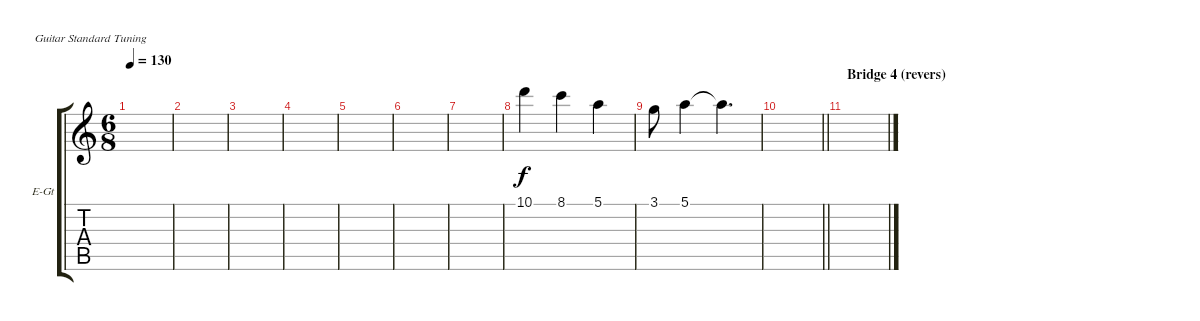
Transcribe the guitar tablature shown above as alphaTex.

\bracketExtendMode groupsimilarinstruments
\firstSystemTrackNameOrientation horizontal
\otherSystemsTrackNameOrientation horizontal
\track ("vocal (Artur Potemkin)" "E-Gt") {instrument electricguitarclean}
\staff {score tabs}
\tuning (E4 B3 G3 D3 A2 E2)
\ts (6 8)
\tempo 130
\clef g2
\scale
0.333333
\ks aminor
|
\scale
0.333333 |
\scale
0.333333 |
\scale
0.333333 |
\scale
0.333333 |
\scale
0.333333 |
\scale
0.333333 |
\scale
0.333333 10.1.4 8.1.4 5.1.4 |
\scale
0.333333 3.1.8 5.1.4 5.1{t}.4{d} |
\scale
0.333333
\barLineRight lightlight
|
\section ("" "Bridge 4 (revers)")
\scale
0.333333 |
\scale
0.333333 |
\scale
0.333333 |
\scale
0.333333 |
\scale
0.333333 |
\scale
0.333333
